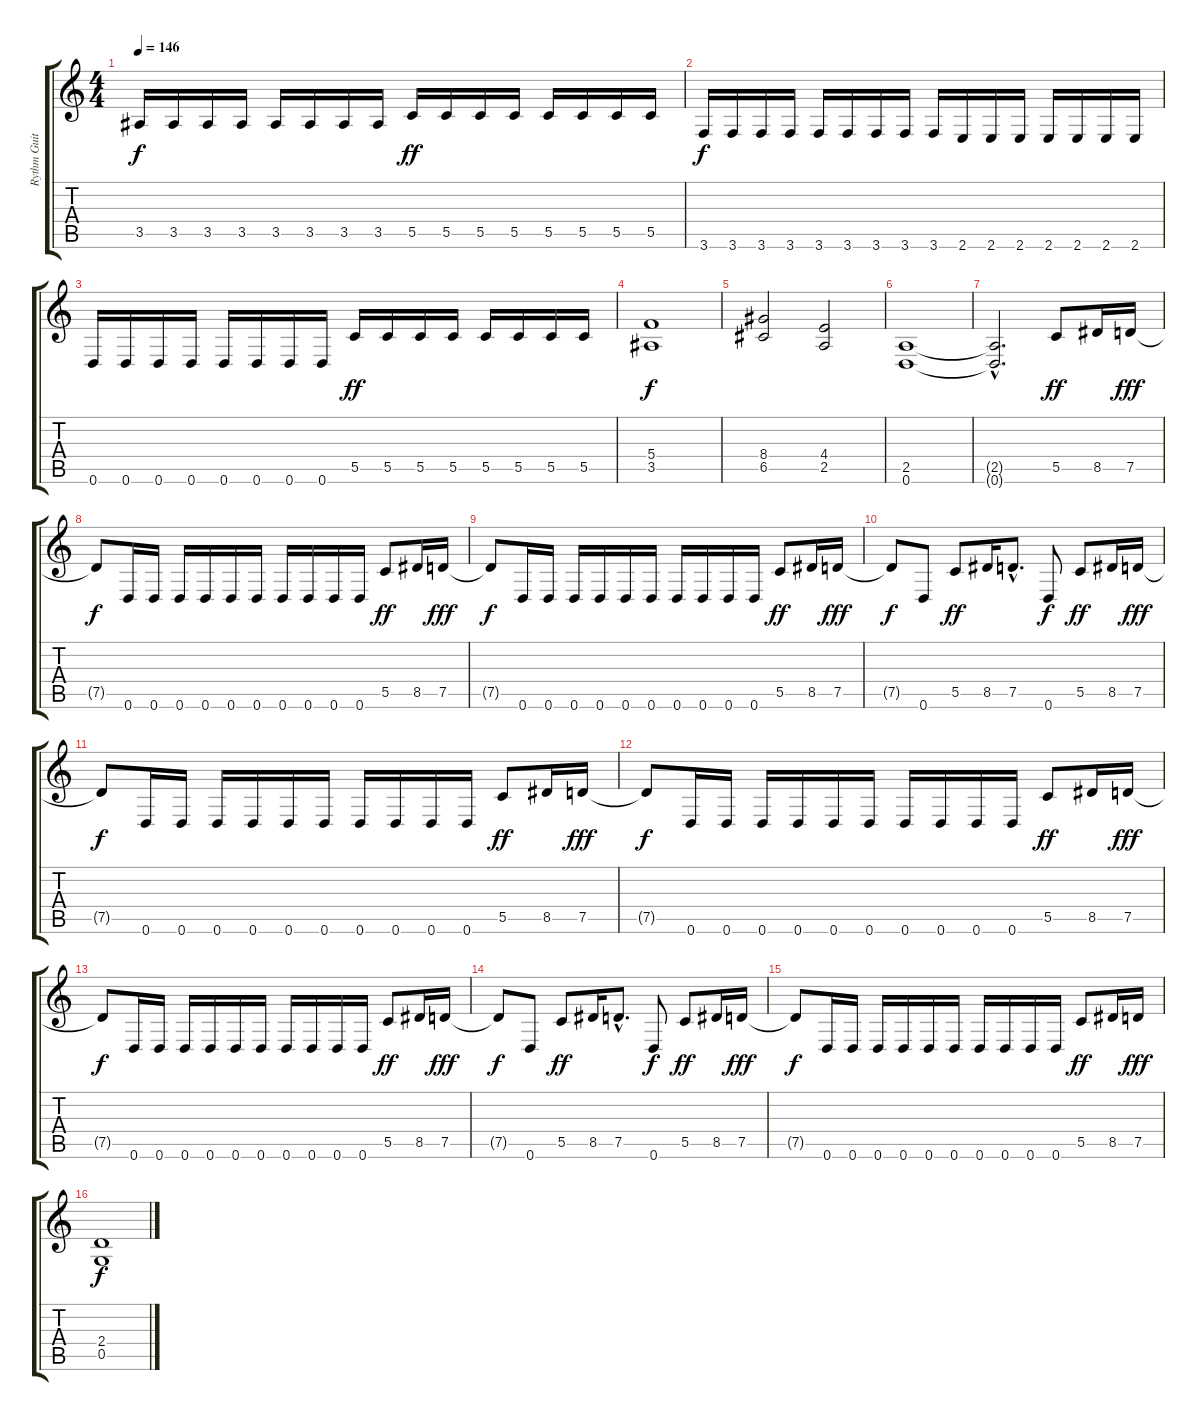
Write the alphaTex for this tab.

\track ("Rythm Guitar" "Rythm Guit") {instrument distortionguitar}
\staff {score tabs}
\tuning (D4 A3 F3 C3 G2 D2) {hide}
\ts (4 4)
\tempo 146
\clef g2
\ks c
3.5.16{dy f} 3.5.16 3.5.16 3.5.16 3.5.16 3.5.16 3.5.16 3.5.16 5.5.16{dy ff} 5.5.16 5.5.16 5.5.16 5.5.16 5.5.16 5.5.16 5.5.16 |
3.6.16{dy f} 3.6.16 3.6.16 3.6.16 3.6.16 3.6.16 3.6.16 3.6.16 3.6.16 2.6.16 2.6.16 2.6.16 2.6.16 2.6.16 2.6.16 2.6.16 |
0.6.16 0.6.16 0.6.16 0.6.16 0.6.16 0.6.16 0.6.16 0.6.16 5.5.16{dy ff} 5.5.16 5.5.16 5.5.16 5.5.16 5.5.16 5.5.16 5.5.16 |
(5.4 3.5).1{dy f} |
(8.4 6.5).2 (4.4 2.5).2 |
(2.5 0.6).1 |
(2.5{hac t} 0.6{hac t}).2{d} 5.5.8{dy ff} 8.5.16 7.5.16{dy fff} |
7.5{t}.8{dy f} 0.6.16 0.6.16 0.6.16 0.6.16 0.6.16 0.6.16 0.6.16 0.6.16 0.6.16 0.6.16 5.5.8{dy ff} 8.5.16 7.5.16{dy fff} |
7.5{t}.8{dy f} 0.6.16 0.6.16 0.6.16 0.6.16 0.6.16 0.6.16 0.6.16 0.6.16 0.6.16 0.6.16 5.5.8{dy ff} 8.5.16 7.5.16{dy fff} |
7.5{t}.8{dy f} 0.6.8 5.5.8{dy ff} 8.5.16 7.5{hac}.8{d} 0.6.8{dy f} 5.5.8{dy ff} 8.5.16 7.5.16{dy fff} |
7.5{t}.8{dy f} 0.6.16 0.6.16 0.6.16 0.6.16 0.6.16 0.6.16 0.6.16 0.6.16 0.6.16 0.6.16 5.5.8{dy ff} 8.5.16 7.5.16{dy fff} |
7.5{t}.8{dy f} 0.6.16 0.6.16 0.6.16 0.6.16 0.6.16 0.6.16 0.6.16 0.6.16 0.6.16 0.6.16 5.5.8{dy ff} 8.5.16 7.5.16{dy fff} |
7.5{t}.8{dy f} 0.6.16 0.6.16 0.6.16 0.6.16 0.6.16 0.6.16 0.6.16 0.6.16 0.6.16 0.6.16 5.5.8{dy ff} 8.5.16 7.5.16{dy fff} |
7.5{t}.8{dy f} 0.6.8 5.5.8{dy ff} 8.5.16 7.5{hac}.8{d} 0.6.8{dy f} 5.5.8{dy ff} 8.5.16 7.5.16{dy fff} |
7.5{t}.8{dy f} 0.6.16 0.6.16 0.6.16 0.6.16 0.6.16 0.6.16 0.6.16 0.6.16 0.6.16 0.6.16 5.5.8{dy ff} 8.5.16 7.5.16{dy fff} |
(2.4 0.5).1{dy f}
